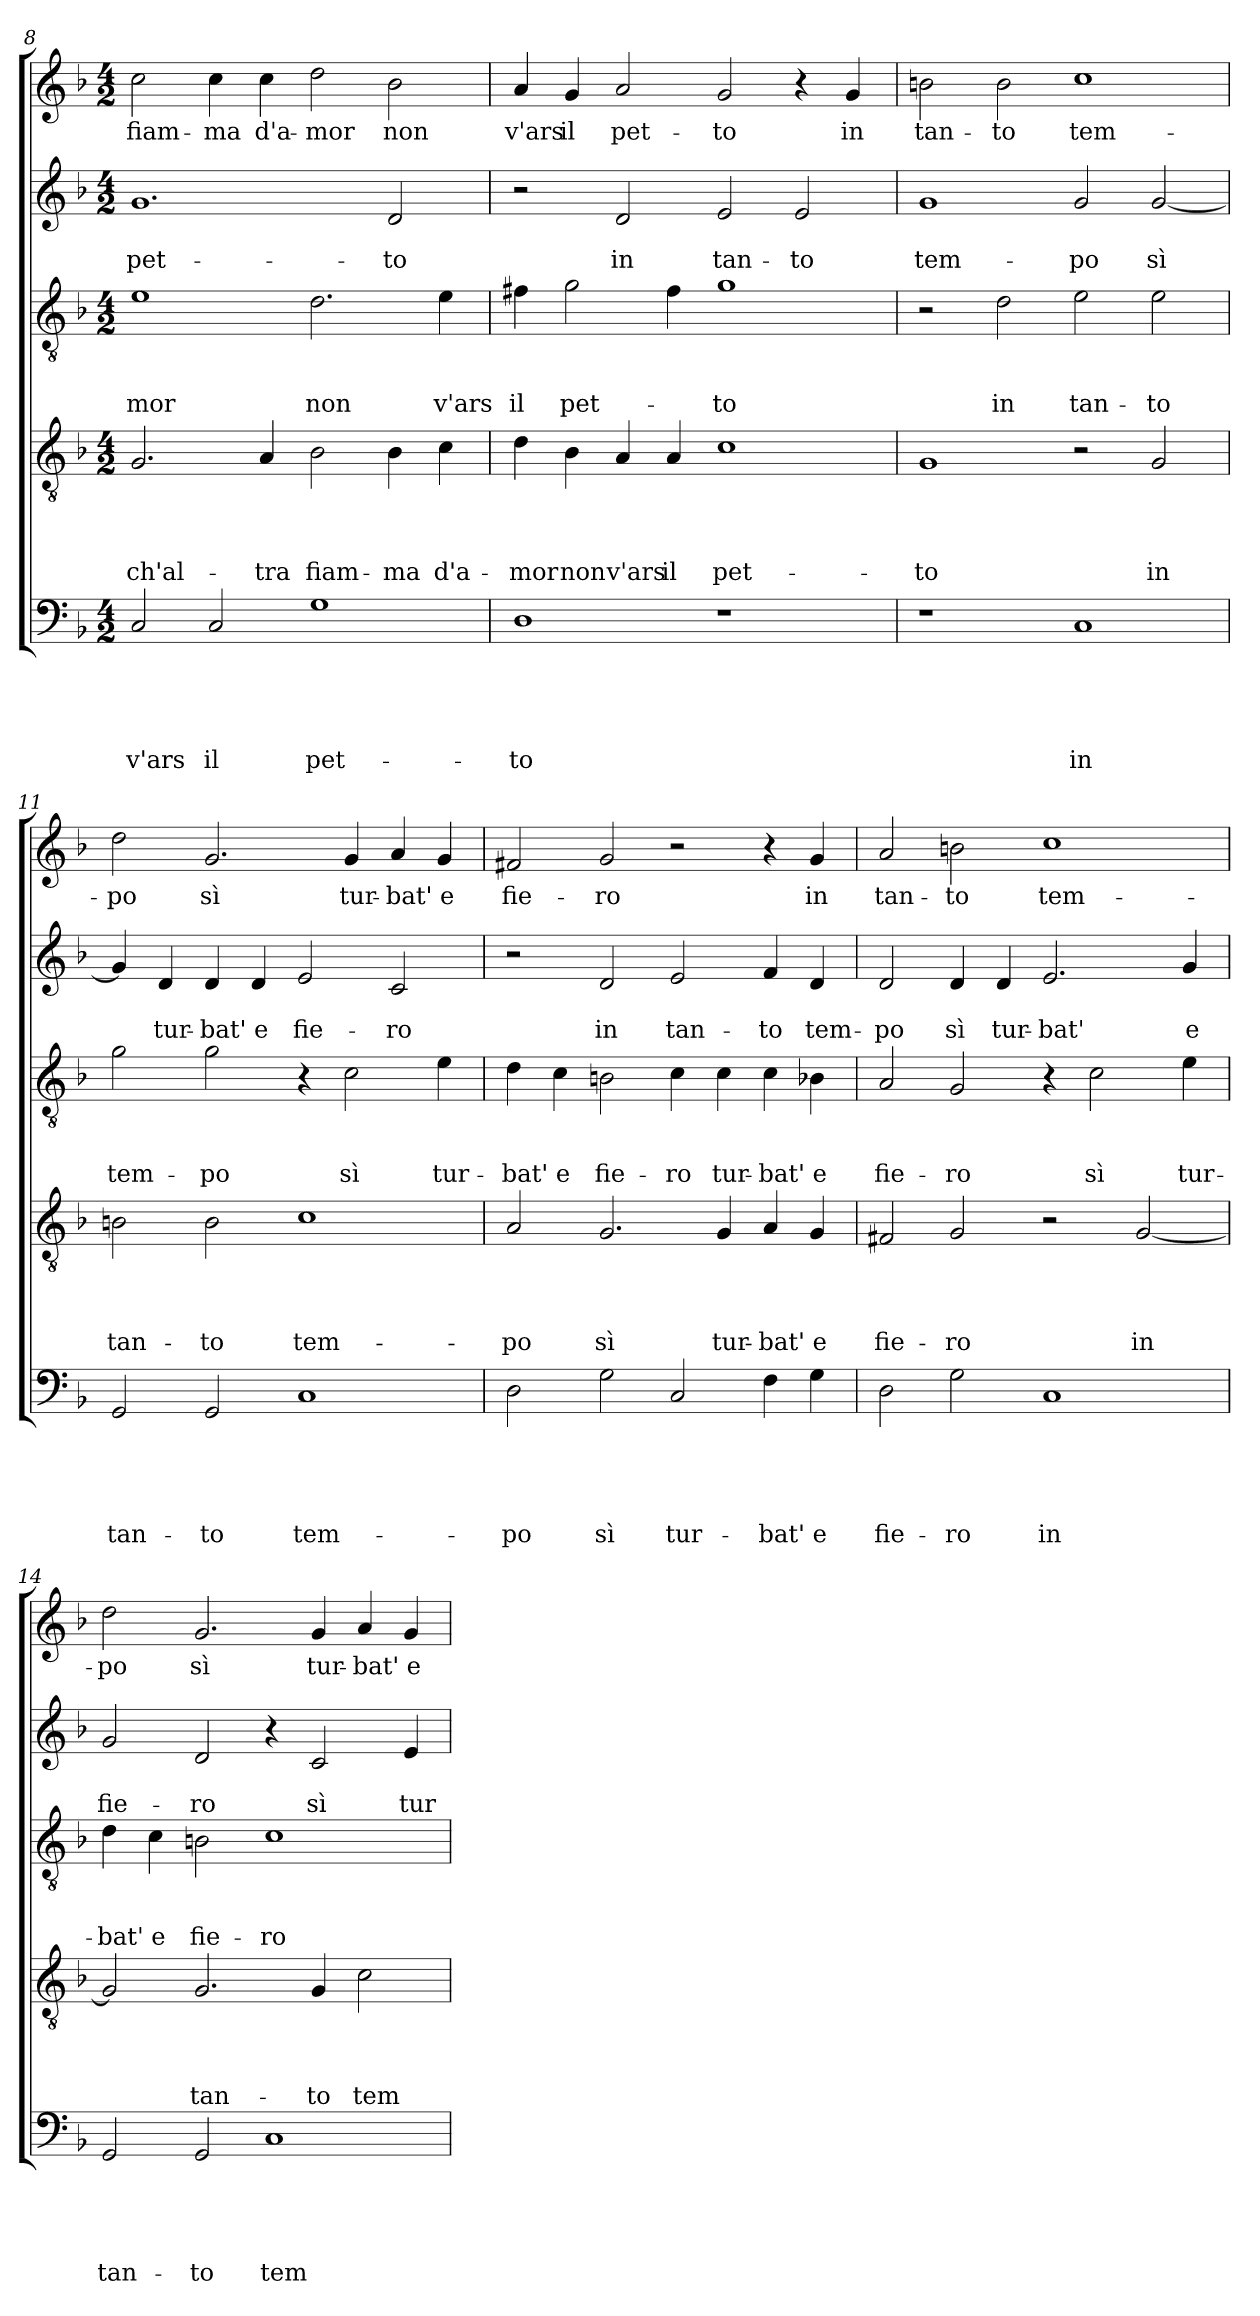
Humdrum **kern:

**kern	**text	**text	**text	**text	**text	**kern	**text	**text	**text	**text	**kern	**text	**text	**text	**kern	**text	**text	**kern	**text
*part5	*part5	*part5	*part5	*part5	*part5	*part4	*part4	*part4	*part4	*part4	*part3	*part3	*part3	*part3	*part2	*part2	*part2	*part1	*part1
*staff5	*staff5	*staff5	*staff5	*staff5	*staff5	*staff4	*staff4	*staff4	*staff4	*staff4	*staff3	*staff3	*staff3	*staff3	*staff2	*staff2	*staff2	*staff1	*staff1
*clefF4	*	*	*	*	*	*clefGv2	*	*	*	*	*clefGv2	*	*	*	*clefG2	*	*	*clefG2	*
*k[b-]	*	*	*	*	*	*k[b-]	*	*	*	*	*k[b-]	*	*	*	*k[b-]	*	*	*k[b-]	*
*F:	*	*	*	*	*	*F:	*	*	*	*	*F:	*	*	*	*F:	*	*	*F:	*
*M4/2	*	*	*	*	*	*M4/2	*	*	*	*	*M4/2	*	*	*	*M4/2	*	*	*M4/2	*
=8	=8	=8	=8	=8	=8	=8	=8	=8	=8	=8	=8	=8	=8	=8	=8	=8	=8	=8	=8
2C/	.	.	.	.	v'ars	2.G/	.	.	.	ch'al-	1e	.	.	-mor	1.g	.	pet-	2cc\	fiam-
2C/	.	.	.	.	il	.	.	.	.	.	.	.	.	.	.	.	.	4cc\	-ma
.	.	.	.	.	.	4A/	.	.	.	-tra	.	.	.	.	.	.	.	4cc\	d'a-
1G	.	.	.	.	pet-	2B-\	.	.	.	fiam-	2.d\	.	.	non	.	.	.	2dd\	-mor
.	.	.	.	.	.	4B-\	.	.	.	-ma	.	.	.	.	2d/	.	-to	2b-\	non
.	.	.	.	.	.	4c\	.	.	.	d'a-	4e\	.	.	v'ars	.	.	.	.	.
=9	=9	=9	=9	=9	=9	=9	=9	=9	=9	=9	=9	=9	=9	=9	=9	=9	=9	=9	=9
1D	.	.	.	.	-to	4d\	.	.	.	-mor	4f#X\	.	.	il	2r	.	.	4a/	v'ars
.	.	.	.	.	.	4B-\	.	.	.	non	2g\	.	.	pet-	.	.	.	4g/	il
.	.	.	.	.	.	4A/	.	.	.	v'ars	.	.	.	.	2d/	.	in	2a/	pet-
.	.	.	.	.	.	4A/	.	.	.	il	4f#\	.	.	.	.	.	.	.	.
1r	.	.	.	.	.	1c	.	.	.	pet-	1g	.	.	-to	2e/	.	tan-	2g/	-to
.	.	.	.	.	.	.	.	.	.	.	.	.	.	.	2e/	.	-to	4r	.
.	.	.	.	.	.	.	.	.	.	.	.	.	.	.	.	.	.	4g/	in
=10	=10	=10	=10	=10	=10	=10	=10	=10	=10	=10	=10	=10	=10	=10	=10	=10	=10	=10	=10
1r	.	.	.	.	.	1G	.	.	.	-to	2r	.	.	.	1g	.	tem-	2bn\	tan-
.	.	.	.	.	.	.	.	.	.	.	2d\	.	.	in	.	.	.	2b\	-to
1C	.	.	.	.	in	2r	.	.	.	.	2e\	.	.	tan-	2g/	.	-po	1cc	tem-
.	.	.	.	.	.	2G/	.	.	.	in	2e\	.	.	-to	[2g/	.	sì	.	.
=11	=11	=11	=11	=11	=11	=11	=11	=11	=11	=11	=11	=11	=11	=11	=11	=11	=11	=11	=11
2GG/	.	.	.	.	tan-	2Bn\	.	.	.	tan-	2g\	.	.	tem-	4g/]	.	.	2dd\	-po
.	.	.	.	.	.	.	.	.	.	.	.	.	.	.	4d/	.	tur-	.	.
2GG/	.	.	.	.	-to	2B\	.	.	.	-to	2g\	.	.	-po	4d/	.	-bat'	2.g/	sì
.	.	.	.	.	.	.	.	.	.	.	.	.	.	.	4d/	.	e	.	.
1C	.	.	.	.	tem-	1c	.	.	.	tem-	4r	.	.	.	2e/	.	fie-	.	.
.	.	.	.	.	.	.	.	.	.	.	2c\	.	.	sì	.	.	.	4g/	tur-
.	.	.	.	.	.	.	.	.	.	.	.	.	.	.	2c/	.	-ro	4a/	-bat'
.	.	.	.	.	.	.	.	.	.	.	4e\	.	.	tur-	.	.	.	4g/	e
!!LO:LB:g=z
=12	=12	=12	=12	=12	=12	=12	=12	=12	=12	=12	=12	=12	=12	=12	=12	=12	=12	=12	=12
2D\	.	.	.	.	-po	2A/	.	.	.	-po	4d\	.	.	-bat'	2r	.	.	2f#X/	fie-
.	.	.	.	.	.	.	.	.	.	.	4c\	.	.	e	.	.	.	.	.
2G\	.	.	.	.	sì	2.G/	.	.	.	sì	2Bn\	.	.	fie-	2d/	.	in	2g/	-ro
2C/	.	.	.	.	tur-	.	.	.	.	.	4c\	.	.	-ro	2e/	.	tan-	2r	.
.	.	.	.	.	.	4G/	.	.	.	tur-	4c\	.	.	tur-	.	.	.	.	.
4F\	.	.	.	.	-bat'	4A/	.	.	.	-bat'	4c\	.	.	-bat'	4f/	.	-to	4r	.
4G\	.	.	.	.	e	4G/	.	.	.	e	4B-X\	.	.	e	4d/	.	tem-	4g/	in
=13	=13	=13	=13	=13	=13	=13	=13	=13	=13	=13	=13	=13	=13	=13	=13	=13	=13	=13	=13
2D\	.	.	.	.	fie-	2F#X/	.	.	.	fie-	2A/	.	.	fie-	2d/	.	-po	2a/	tan-
2G\	.	.	.	.	-ro	2G/	.	.	.	-ro	2G/	.	.	-ro	4d/	.	sì	2bn\	-to
.	.	.	.	.	.	.	.	.	.	.	.	.	.	.	4d/	.	tur-	.	.
1C	.	.	.	.	in	2r	.	.	.	.	4r	.	.	.	2.e/	.	-bat'	1cc	tem-
.	.	.	.	.	.	.	.	.	.	.	2c\	.	.	sì	.	.	.	.	.
.	.	.	.	.	.	[2G/	.	.	.	in	.	.	.	.	.	.	.	.	.
.	.	.	.	.	.	.	.	.	.	.	4e\	.	.	tur-	4g/	.	e	.	.
=14	=14	=14	=14	=14	=14	=14	=14	=14	=14	=14	=14	=14	=14	=14	=14	=14	=14	=14	=14
2GG/	.	.	.	.	tan-	2G/]	.	.	.	.	4d\	.	.	-bat'	2g/	.	fie-	2dd\	-po
.	.	.	.	.	.	.	.	.	.	.	4c\	.	.	e	.	.	.	.	.
2GG/	.	.	.	.	-to	2.G/	.	.	.	tan-	2Bn\	.	.	fie-	2d/	.	-ro	2.g/	sì
1C	.	.	.	.	tem-	.	.	.	.	.	1c	.	.	-ro	4r	.	.	.	.
.	.	.	.	.	.	4G/	.	.	.	-to	.	.	.	.	2c/	.	sì	4g/	tur-
.	.	.	.	.	.	2c\	.	.	.	tem-	.	.	.	.	.	.	.	4a/	-bat'
.	.	.	.	.	.	.	.	.	.	.	.	.	.	.	4e/	.	tur-	4g/	e
=	=	=	=	=	=	=	=	=	=	=	=	=	=	=	=	=	=	=	=
*-	*-	*-	*-	*-	*-	*-	*-	*-	*-	*-	*-	*-	*-	*-	*-	*-	*-	*-	*-
